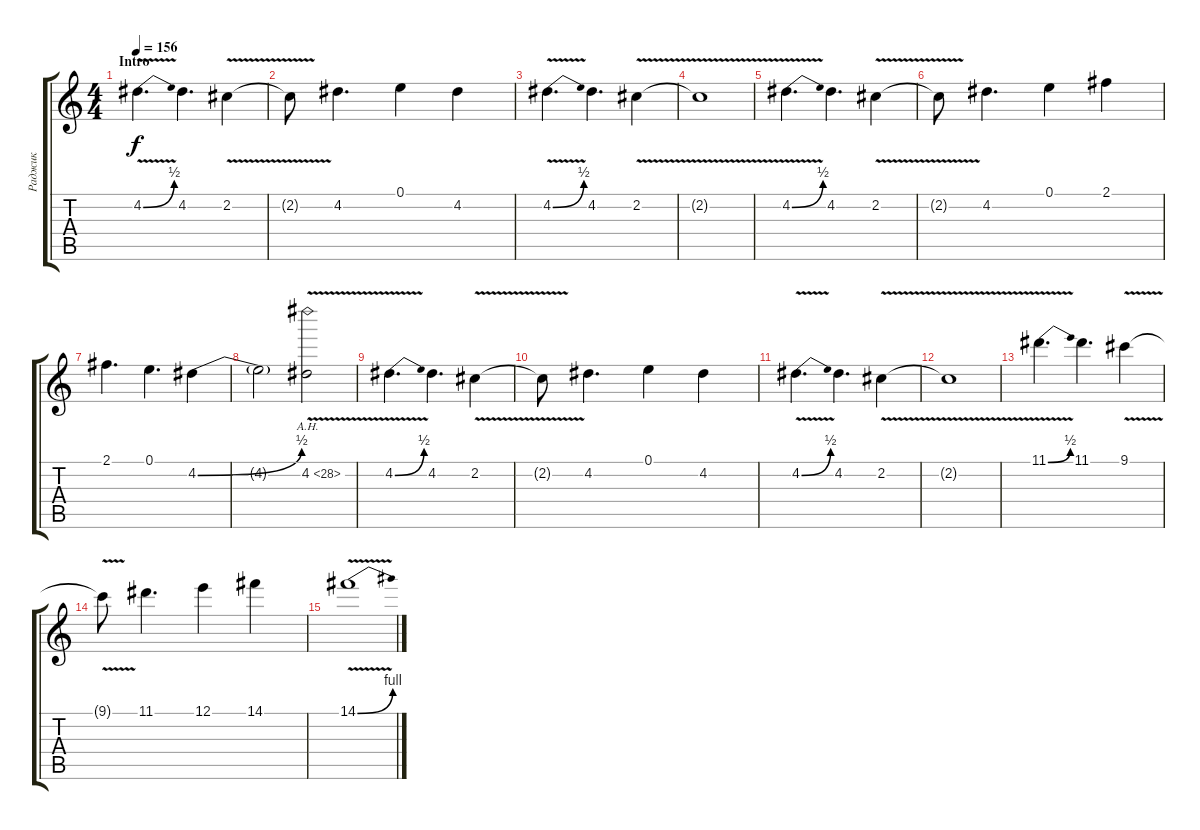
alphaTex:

\track ("Раджик" "Раджик") {instrument overdrivenguitar}
\staff {score tabs}
\tuning (E4 B3 G3 D3 A2 E2) {hide}
\ts (4 4)
\section ("" "Intro")
\tempo 156
\clef g2
\ks c
4.2{be (bend 0 0 60 2) v}.4{d dy f} 4.2.4{d} 2.2{v}.4 |
2.2{v t}.8 4.2.4{d} 0.1.4 4.2.4 |
4.2{be (bend 0 0 60 2) v}.4{d} 4.2.4{d} 2.2{v}.4 |
2.2{v t}.1 |
4.2{be (bend 0 0 60 2) v}.4{d} 4.2.4{d} 2.2{v}.4 |
2.2{v t}.8 4.2.4{d} 0.1.4 2.1.4 |
2.1.4{d} 0.1.4{d} 4.2{be (bend 0 0 60 2)}.4 |
4.2{t}.2 4.2{ah 24 v}.2 |
4.2{be (bend 0 0 60 2) v}.4{d} 4.2.4{d} 2.2{v}.4 |
2.2{v t}.8 4.2.4{d} 0.1.4 4.2.4 |
4.2{be (bend 0 0 60 2) v}.4{d} 4.2.4{d} 2.2{v}.4 |
2.2{v t}.1 |
11.1{be (bend 0 0 60 2) v}.4{d} 11.1.4{d} 9.1{v}.4 |
9.1{v t}.8 11.1.4{d} 12.1.4 14.1.4 |
14.1{be (bend 0 0 60 4) v}.1
